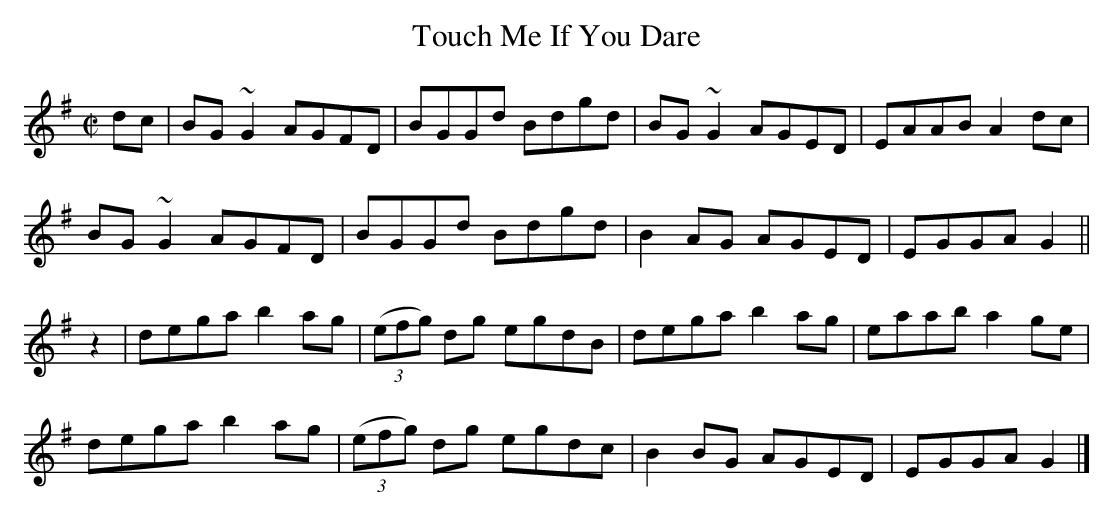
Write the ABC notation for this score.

X:1
T: Touch Me If You Dare
M: C|
L: 1/8
K: G
dc | BG ~G2 AGFD  | BGGd       Bdgd | BG ~G2 AGED  | EAAB A2 dc |
     BG ~G2 AGFD  | BGGd       Bdgd | B2 AG  AGED  | EGGA G2    ||
z2 | dega   b2 ag | ((3efg) dg egdB | dega   b2 ag | eaab a2 ge |
     dega   b2 ag | ((3efg) dg egdc | B2 BG  AGED  | EGGA G2    |]
